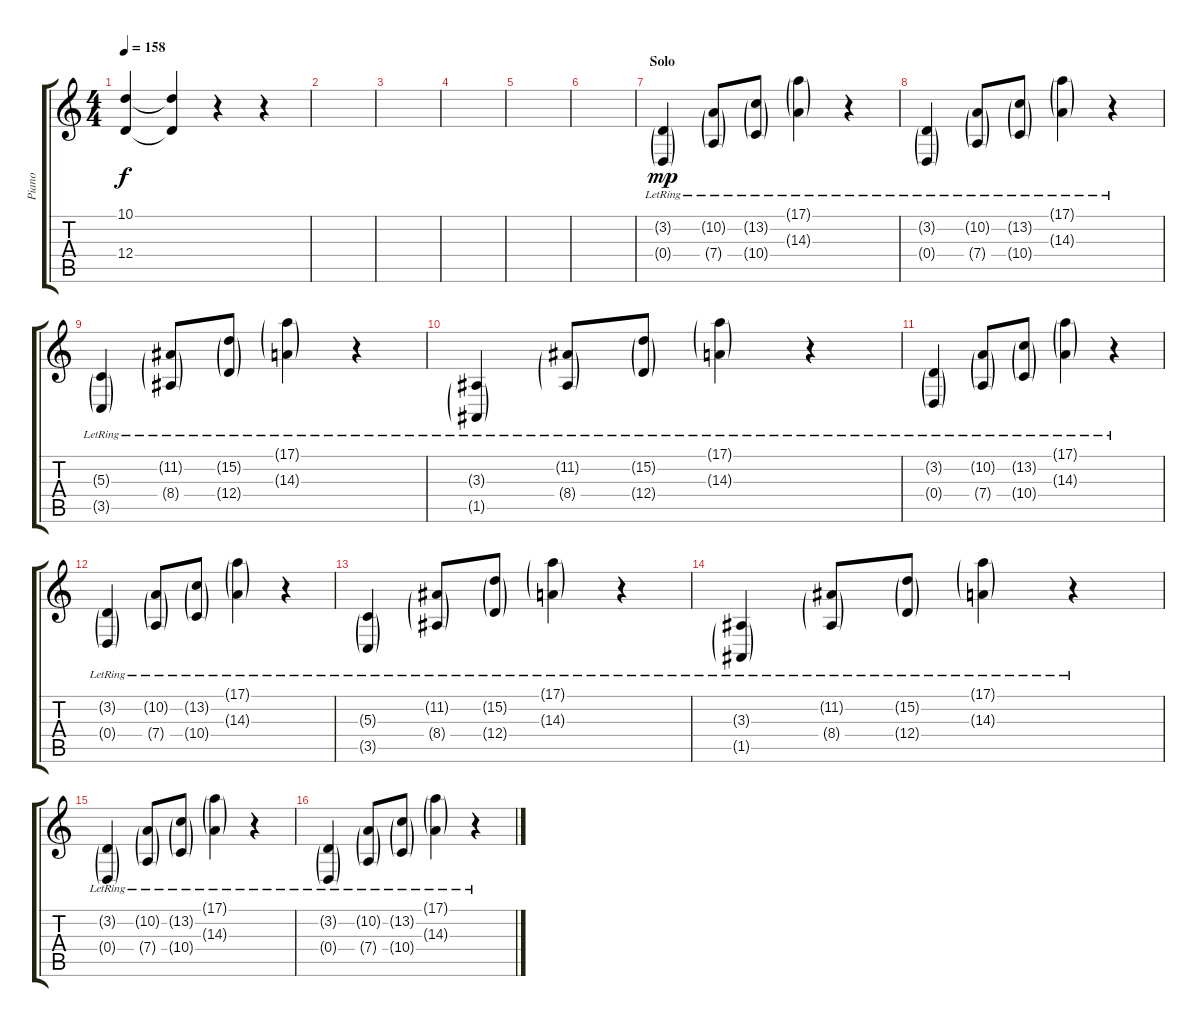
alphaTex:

\track ("Piano" "Piano") {instrument acousticgrandpiano}
\staff {score tabs}
\tuning (E4 B3 G3 D3 A2 D2) {hide}
\ts (4 4)
\tempo 158
\clef g2
\ks c
(10.1{t} 12.4{t}).4{dy f} (10.1{t} 12.4{t}).4 r.4 r.4 |
|
|
|
|
|
\section ("" "Solo")
(3.2{g lr} 0.4{g lr}).4{dy mp} (10.2{g lr} 7.4{g lr}).8 (13.2{g lr} 10.4{g lr}).8 (17.1{g lr} 14.3{g lr}).4 r.4 |
(3.2{g lr} 0.4{g lr}).4 (10.2{g lr} 7.4{g lr}).8 (13.2{g lr} 10.4{g lr}).8 (17.1{g lr} 14.3{g lr}).4 r.4 |
(5.3{g lr} 3.5{g lr}).4 (11.2{g lr} 8.4{g lr}).8 (15.2{g lr} 12.4{g lr}).8 (17.1{g lr} 14.3{g lr}).4 r.4 |
(3.3{g lr} 1.5{g lr}).4 (11.2{g lr} 8.4{g lr}).8 (15.2{g lr} 12.4{g lr}).8 (17.1{g lr} 14.3{g lr}).4 r.4 |
(3.2{g lr} 0.4{g lr}).4 (10.2{g lr} 7.4{g lr}).8 (13.2{g lr} 10.4{g lr}).8 (17.1{g lr} 14.3{g lr}).4 r.4 |
(3.2{g lr} 0.4{g lr}).4 (10.2{g lr} 7.4{g lr}).8 (13.2{g lr} 10.4{g lr}).8 (17.1{g lr} 14.3{g lr}).4 r.4 |
(5.3{g lr} 3.5{g lr}).4 (11.2{g lr} 8.4{g lr}).8 (15.2{g lr} 12.4{g lr}).8 (17.1{g lr} 14.3{g lr}).4 r.4 |
(3.3{g lr} 1.5{g lr}).4 (11.2{g lr} 8.4{g lr}).8 (15.2{g lr} 12.4{g lr}).8 (17.1{g lr} 14.3{g lr}).4 r.4 |
(3.2{g lr} 0.4{g lr}).4 (10.2{g lr} 7.4{g lr}).8 (13.2{g lr} 10.4{g lr}).8 (17.1{g lr} 14.3{g lr}).4 r.4 |
(3.2{g lr} 0.4{g lr}).4 (10.2{g lr} 7.4{g lr}).8 (13.2{g lr} 10.4{g lr}).8 (17.1{g lr} 14.3{g lr}).4 r.4
